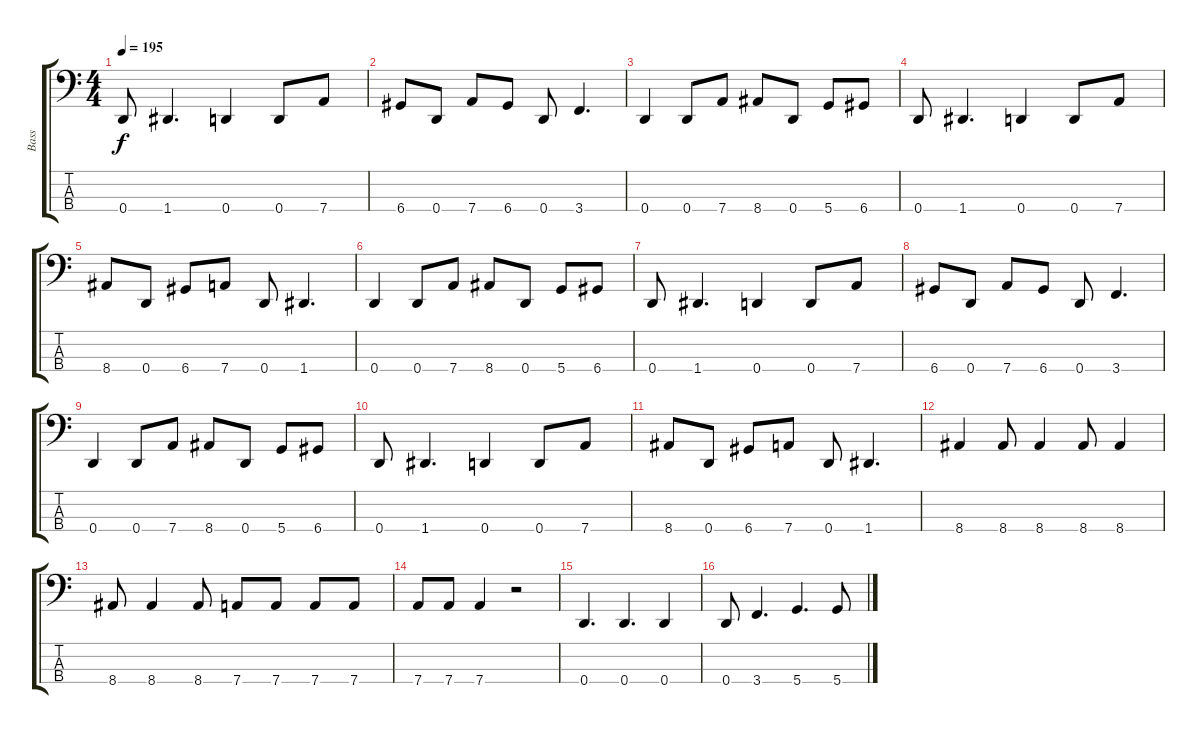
\track ("Bass" "Bass") {instrument electricbassfinger}
\staff {score tabs}
\tuning (G2 D2 A1 D1) {hide}
\ts (4 4)
\tempo 195
\clef f4
\ks c
0.4.8{dy f} 1.4.4{d} 0.4.4 0.4.8 7.4.8 |
6.4.8 0.4.8 7.4.8 6.4.8 0.4.8 3.4.4{d} |
0.4.4 0.4.8 7.4.8 8.4.8 0.4.8 5.4.8 6.4.8 |
0.4.8 1.4.4{d} 0.4.4 0.4.8 7.4.8 |
8.4.8 0.4.8 6.4.8 7.4.8 0.4.8 1.4.4{d} |
0.4.4 0.4.8 7.4.8 8.4.8 0.4.8 5.4.8 6.4.8 |
0.4.8 1.4.4{d} 0.4.4 0.4.8 7.4.8 |
6.4.8 0.4.8 7.4.8 6.4.8 0.4.8 3.4.4{d} |
0.4.4 0.4.8 7.4.8 8.4.8 0.4.8 5.4.8 6.4.8 |
0.4.8 1.4.4{d} 0.4.4 0.4.8 7.4.8 |
8.4.8 0.4.8 6.4.8 7.4.8 0.4.8 1.4.4{d} |
8.4.4 8.4.8 8.4.4 8.4.8 8.4.4 |
8.4.8 8.4.4 8.4.8 7.4.8 7.4.8 7.4.8 7.4.8 |
7.4.8 7.4.8 7.4.4 r.2 |
0.4.4{d} 0.4.4{d} 0.4.4 |
0.4.8 3.4.4{d} 5.4.4{d} 5.4.8
